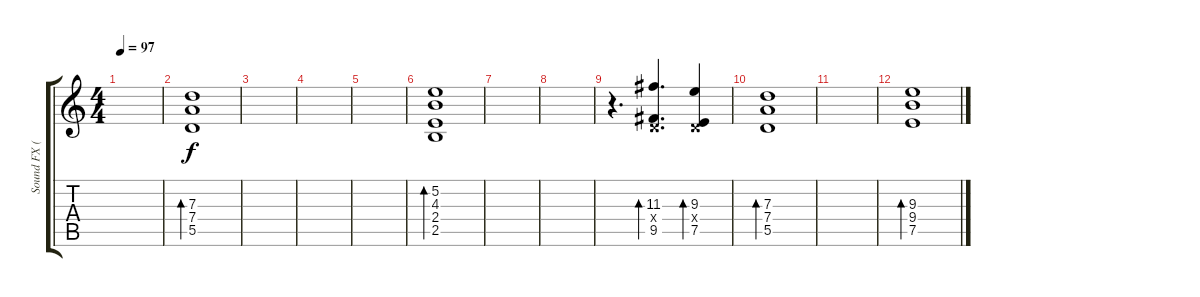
\track ("Sound FX (2)" "Sound FX (") {instrument acousticguitarsteel}
\staff {score tabs}
\tuning (E4 B3 G3 D3 A2 E2) {hide}
\ts (4 4)
\tempo 97
\clef g2
\ks c
|
(7.3 7.4 5.5).1{bd 120 volume 13} |
|
|
|
(5.2 4.3 2.4 2.5).1{bd 120} |
|
|
r.4{d} (11.3 0.4{x} 9.5).4{d bd 120} (9.3 0.4{x} 7.5).4{bd 120} |
(7.3 7.4 5.5).1{bd 120} |
|
(9.3 9.4 7.5).1{bd 120}
